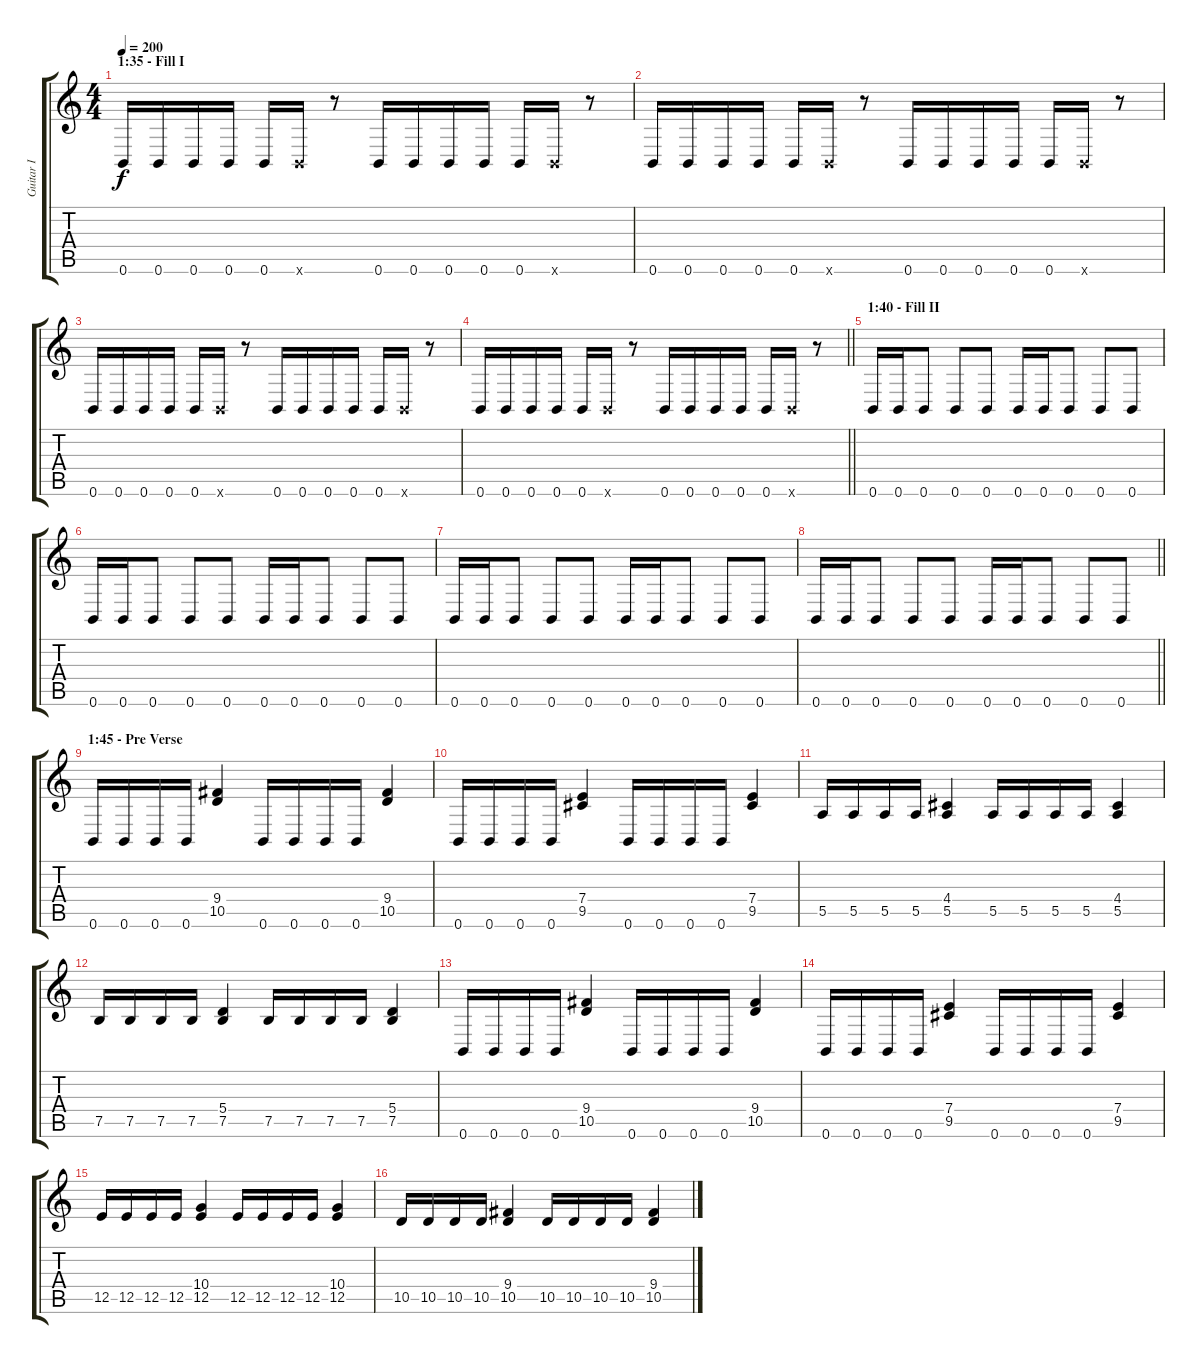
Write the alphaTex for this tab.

\track ("Guitar I" "Guitar I") {instrument distortionguitar}
\staff {score tabs}
\tuning (B3 Gb3 D3 A2 E2 B1) {hide}
\ts (4 4)
\section ("" "1:35 - Fill I")
\tempo 200
\clef g2
\ks c
0.6.16{dy f} 0.6.16 0.6.16 0.6.16 0.6.16 0.6{x}.16 r.8 0.6.16 0.6.16 0.6.16 0.6.16 0.6.16 0.6{x}.16 r.8 |
0.6.16 0.6.16 0.6.16 0.6.16 0.6.16 0.6{x}.16 r.8 0.6.16 0.6.16 0.6.16 0.6.16 0.6.16 0.6{x}.16 r.8 |
0.6.16 0.6.16 0.6.16 0.6.16 0.6.16 0.6{x}.16 r.8 0.6.16 0.6.16 0.6.16 0.6.16 0.6.16 0.6{x}.16 r.8 |
\barLineRight lightlight
0.6.16 0.6.16 0.6.16 0.6.16 0.6.16 0.6{x}.16 r.8 0.6.16 0.6.16 0.6.16 0.6.16 0.6.16 0.6{x}.16 r.8 |
\section ("" "1:40 - Fill II")
0.6.16 0.6.16 0.6.8 0.6.8 0.6.8 0.6.16 0.6.16 0.6.8 0.6.8 0.6.8 |
0.6.16 0.6.16 0.6.8 0.6.8 0.6.8 0.6.16 0.6.16 0.6.8 0.6.8 0.6.8 |
0.6.16 0.6.16 0.6.8 0.6.8 0.6.8 0.6.16 0.6.16 0.6.8 0.6.8 0.6.8 |
\barLineRight lightlight
0.6.16 0.6.16 0.6.8 0.6.8 0.6.8 0.6.16 0.6.16 0.6.8 0.6.8 0.6.8 |
\section ("" "1:45 - Pre Verse")
0.6.16 0.6.16 0.6.16 0.6.16 (9.4 10.5).4 0.6.16 0.6.16 0.6.16 0.6.16 (9.4 10.5).4 |
0.6.16 0.6.16 0.6.16 0.6.16 (7.4 9.5).4 0.6.16 0.6.16 0.6.16 0.6.16 (7.4 9.5).4 |
5.5.16 5.5.16 5.5.16 5.5.16 (4.4 5.5).4 5.5.16 5.5.16 5.5.16 5.5.16 (4.4 5.5).4 |
7.5.16 7.5.16 7.5.16 7.5.16 (5.4 7.5).4 7.5.16 7.5.16 7.5.16 7.5.16 (5.4 7.5).4 |
0.6.16 0.6.16 0.6.16 0.6.16 (9.4 10.5).4 0.6.16 0.6.16 0.6.16 0.6.16 (9.4 10.5).4 |
0.6.16 0.6.16 0.6.16 0.6.16 (7.4 9.5).4 0.6.16 0.6.16 0.6.16 0.6.16 (7.4 9.5).4 |
12.5.16 12.5.16 12.5.16 12.5.16 (10.4 12.5).4 12.5.16 12.5.16 12.5.16 12.5.16 (10.4 12.5).4 |
10.5.16 10.5.16 10.5.16 10.5.16 (9.4 10.5).4 10.5.16 10.5.16 10.5.16 10.5.16 (9.4 10.5).4
